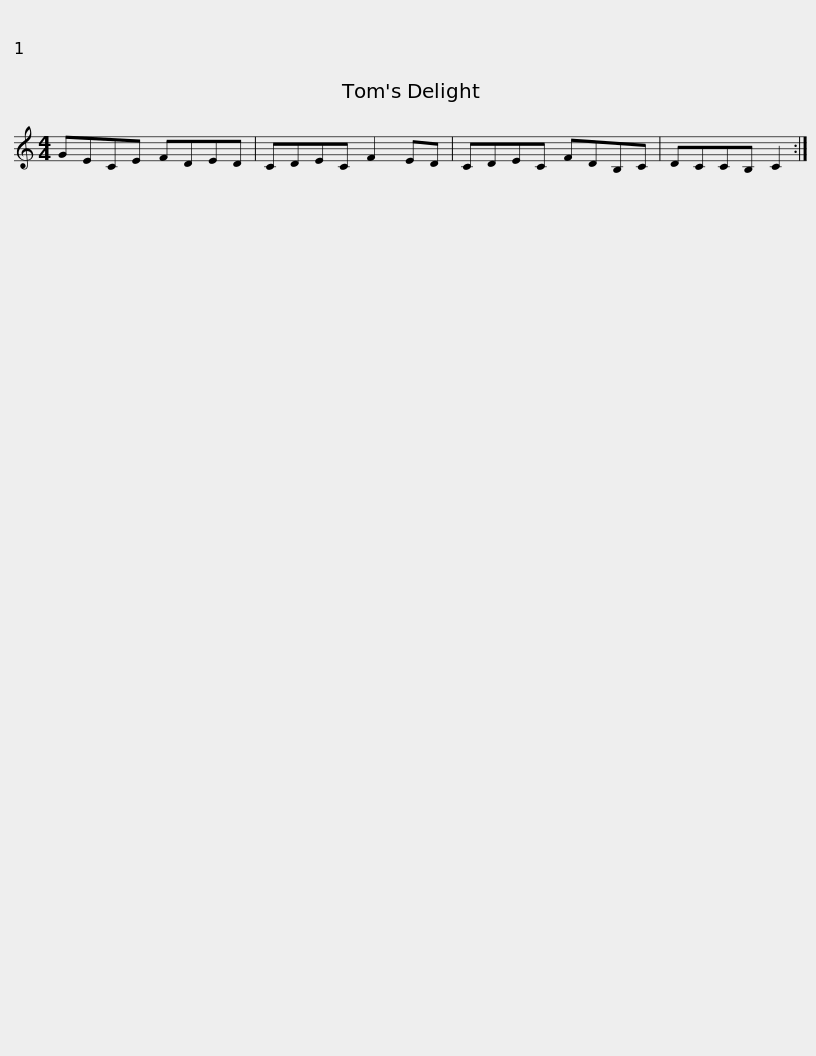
X:1
L:1/8
M:4/4
I:linebreak $
K:C
V:1 treble
V:1
 GECE FDED | CDEC F2 ED | CDEC FDB,C | DCCB, C2 :| %4
